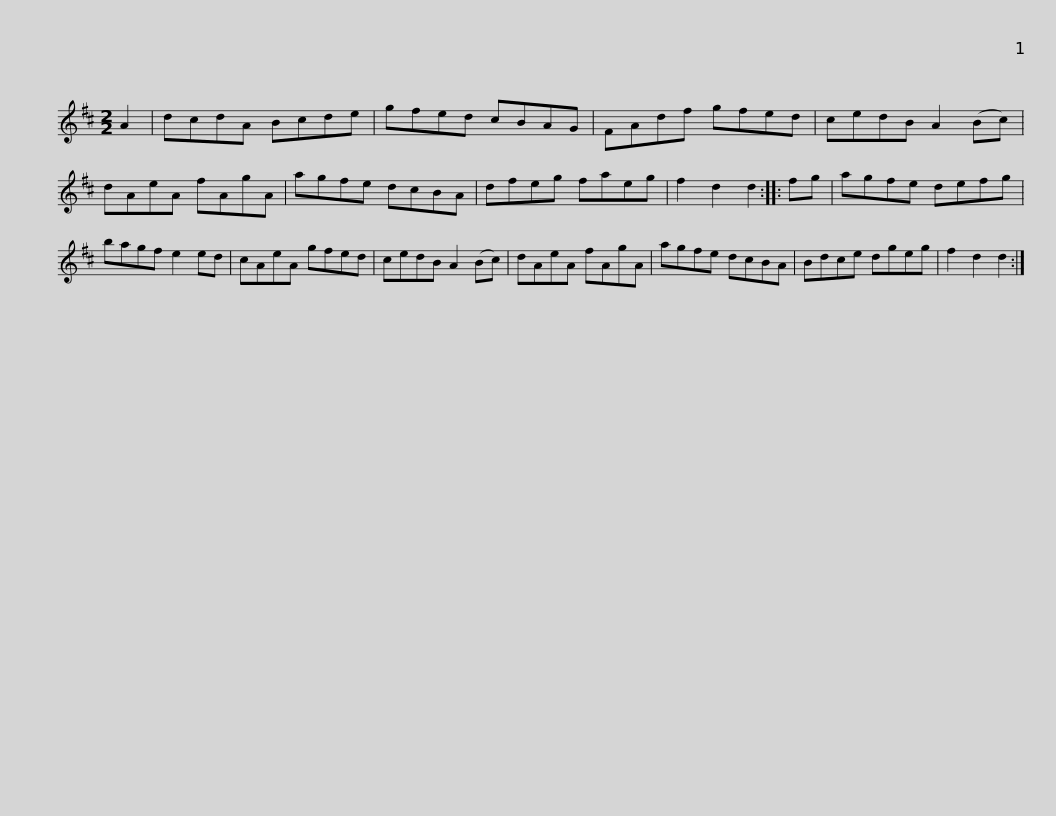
X:1
L:1/8
M:2/2
I:linebreak $
K:D
V:1 treble
V:1
 A2 | dcdA Bcde | gfed cBAG | FAdf gfed | cedB A2 (Bc) | %5
 dAeA fAgA |$ agfe dcBA | dfeg faeg | f2 d2 d2 :: fg | %10
 agfe defg | bagf e2 ed |$ cAeA gfed | cedB A2 (Bc) | dAeA fAgA | %15
 agfe dcBA | Bdce dgeg | f2 d2 d2 :| %18
